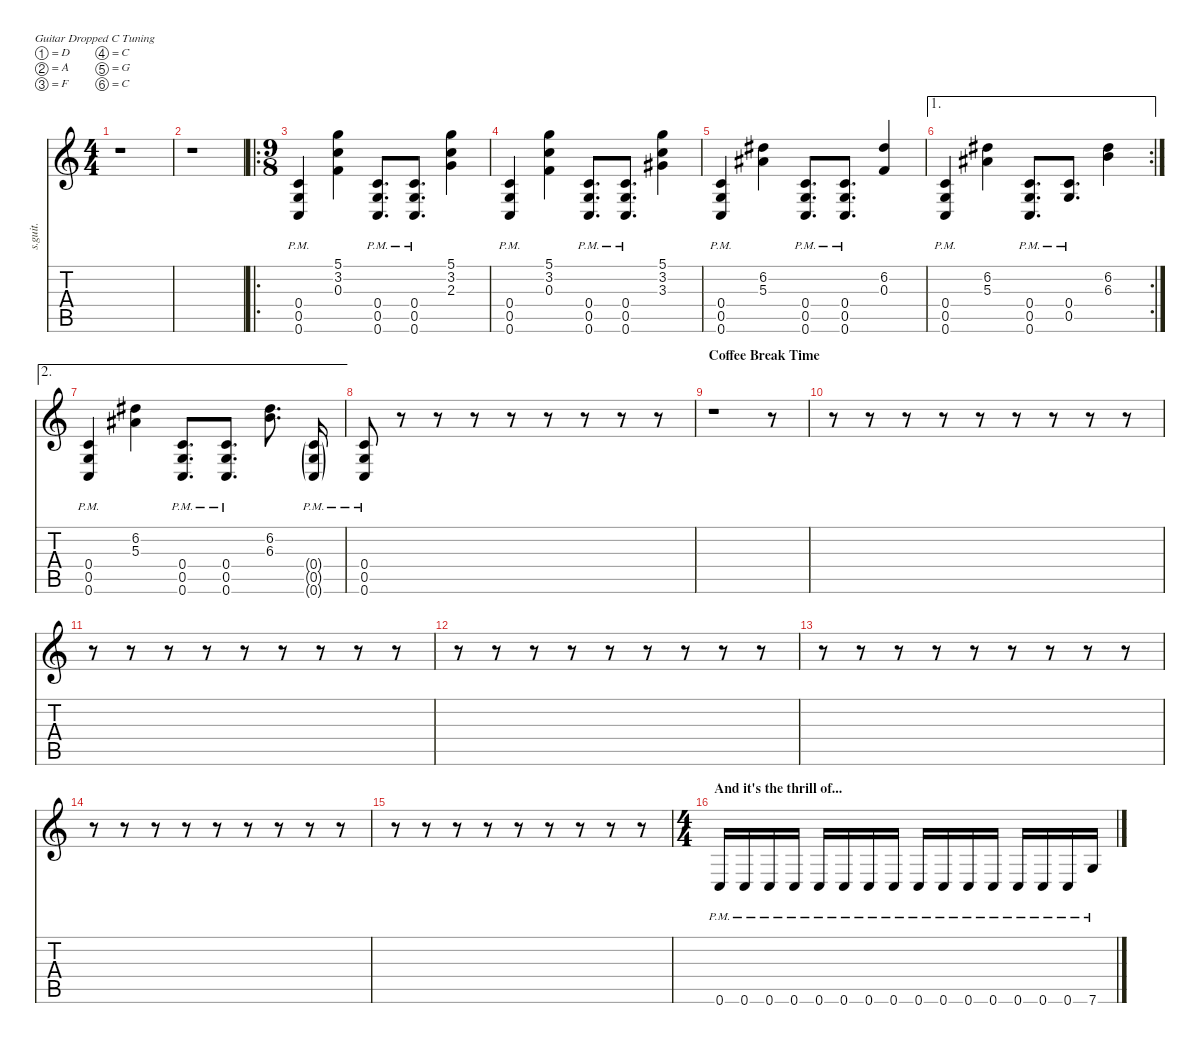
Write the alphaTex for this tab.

\defaultSystemsLayout 4
\hideDynamics
\bracketExtendMode nobrackets
\track ("Guitar2" "s.guit.") {instrument distortionguitar}
\staff {score tabs}
\tuning (D4 A3 F3 C3 G2 C2)
\ts (4 4)
\tempo (116 hide)
\clef g2
\ks c
r.1{dy f} |
r.1 |
\ro
\ts (9 8)
\beaming (8 2 2 2 2)
(0.4{pm} 0.5{pm} 0.6{pm}).4{lyrics (0 "") lyrics (1 "") lyrics (2 "") lyrics (3 "") lyrics (4 "")} (5.1 3.2 0.3).4{lyrics (0 "") lyrics (1 "") lyrics (2 "") lyrics (3 "") lyrics (4 "")} (0.4{pm} 0.5{pm} 0.6{pm}).8{d lyrics (0 "") lyrics (1 "") lyrics (2 "") lyrics (3 "") lyrics (4 "")} (0.4{pm} 0.5{pm} 0.6{pm}).8{d lyrics (0 "") lyrics (1 "") lyrics (2 "") lyrics (3 "") lyrics (4 "")} (5.1 3.2 2.3).4{lyrics (0 "") lyrics (1 "") lyrics (2 "") lyrics (3 "") lyrics (4 "")} |
(0.4{pm} 0.5{pm} 0.6{pm}).4{lyrics (0 "") lyrics (1 "") lyrics (2 "") lyrics (3 "") lyrics (4 "")} (5.1 3.2 0.3).4{lyrics (0 "") lyrics (1 "") lyrics (2 "") lyrics (3 "") lyrics (4 "")} (0.4{pm} 0.5{pm} 0.6{pm}).8{d lyrics (0 "") lyrics (1 "") lyrics (2 "") lyrics (3 "") lyrics (4 "")} (0.4{pm} 0.5{pm} 0.6{pm}).8{d lyrics (0 "") lyrics (1 "") lyrics (2 "") lyrics (3 "") lyrics (4 "")} (5.1 3.2 3.3{acc #}).4{lyrics (0 "") lyrics (1 "") lyrics (2 "") lyrics (3 "") lyrics (4 "")} |
(0.4{pm} 0.5{pm} 0.6{pm}).4{lyrics (0 "") lyrics (1 "") lyrics (2 "") lyrics (3 "") lyrics (4 "")} (6.2{acc #} 5.3{acc #}).4{lyrics (0 "") lyrics (1 "") lyrics (2 "") lyrics (3 "") lyrics (4 "")} (0.4{pm} 0.5{pm} 0.6{pm}).8{d lyrics (0 "") lyrics (1 "") lyrics (2 "") lyrics (3 "") lyrics (4 "")} (0.4{pm} 0.5{pm} 0.6{pm}).8{d lyrics (0 "") lyrics (1 "") lyrics (2 "") lyrics (3 "") lyrics (4 "")} (6.2{acc #} 0.3).4{lyrics (0 "") lyrics (1 "") lyrics (2 "") lyrics (3 "") lyrics (4 "")} |
\ae 1
\rc 2
(0.4{pm} 0.5{pm} 0.6{pm}).4{lyrics (0 "") lyrics (1 "") lyrics (2 "") lyrics (3 "") lyrics (4 "")} (6.2{acc #} 5.3{acc #}).4{lyrics (0 "") lyrics (1 "") lyrics (2 "") lyrics (3 "") lyrics (4 "")} (0.4{pm} 0.5{pm} 0.6{pm}).8{d lyrics (0 "") lyrics (1 "") lyrics (2 "") lyrics (3 "") lyrics (4 "")} (0.4{pm} 0.5{pm}).8{d lyrics (0 "") lyrics (1 "") lyrics (2 "") lyrics (3 "") lyrics (4 "")} (6.2{acc #} 6.3).4{lyrics (0 "") lyrics (1 "") lyrics (2 "") lyrics (3 "") lyrics (4 "")} |
\ae 2
(0.4{pm} 0.5{pm} 0.6{pm}).4{lyrics (0 "") lyrics (1 "") lyrics (2 "") lyrics (3 "") lyrics (4 "")} (6.2{acc #} 5.3{acc #}).4{lyrics (0 "") lyrics (1 "") lyrics (2 "") lyrics (3 "") lyrics (4 "")} (0.4{pm} 0.5{pm} 0.6{pm}).8{d lyrics (0 "") lyrics (1 "") lyrics (2 "") lyrics (3 "") lyrics (4 "")} (0.4{pm} 0.5{pm} 0.6{pm}).8{d lyrics (0 "") lyrics (1 "") lyrics (2 "") lyrics (3 "") lyrics (4 "")} (6.2{acc #} 6.3).8{d lyrics (0 "") lyrics (1 "") lyrics (2 "") lyrics (3 "") lyrics (4 "")} (0.4{g pm} 0.5{g pm} 0.6{g pm}).16{lyrics (0 "") lyrics (1 "") lyrics (2 "") lyrics (3 "") lyrics (4 "")} |
(0.4{pm} 0.5{pm} 0.6{pm}).8{lyrics (0 "") lyrics (1 "") lyrics (2 "") lyrics (3 "") lyrics (4 "")} r.8 r.8 r.8 r.8 r.8 r.8 r.8 r.8 |
\section ("" "Coffee Break Time")
r.1 r.8 |
r.8 r.8 r.8 r.8 r.8 r.8 r.8 r.8 r.8 |
r.8 r.8 r.8 r.8 r.8 r.8 r.8 r.8 r.8 |
r.8 r.8 r.8 r.8 r.8 r.8 r.8 r.8 r.8 |
r.8 r.8 r.8 r.8 r.8 r.8 r.8 r.8 r.8 |
r.8 r.8 r.8 r.8 r.8 r.8 r.8 r.8 r.8 |
r.8 r.8 r.8 r.8 r.8 r.8 r.8 r.8 r.8 |
\ts (4 4)
\beaming (8 2 2 2 2)
\section ("" "And it's the thrill of...")
\tempo (106 hide)
0.6{pm}.16{lyrics (0 "") lyrics (1 "") lyrics (2 "") lyrics (3 "") lyrics (4 "")} 0.6{pm}.16{lyrics (0 "") lyrics (1 "") lyrics (2 "") lyrics (3 "") lyrics (4 "")} 0.6{pm}.16{lyrics (0 "") lyrics (1 "") lyrics (2 "") lyrics (3 "") lyrics (4 "")} 0.6{pm}.16{lyrics (0 "") lyrics (1 "") lyrics (2 "") lyrics (3 "") lyrics (4 "")} 0.6{pm}.16{lyrics (0 "") lyrics (1 "") lyrics (2 "") lyrics (3 "") lyrics (4 "")} 0.6{pm}.16{lyrics (0 "") lyrics (1 "") lyrics (2 "") lyrics (3 "") lyrics (4 "")} 0.6{pm}.16{lyrics (0 "") lyrics (1 "") lyrics (2 "") lyrics (3 "") lyrics (4 "")} 0.6{pm}.16{lyrics (0 "") lyrics (1 "") lyrics (2 "") lyrics (3 "") lyrics (4 "")} 0.6{pm}.16{lyrics (0 "") lyrics (1 "") lyrics (2 "") lyrics (3 "") lyrics (4 "")} 0.6{pm}.16{lyrics (0 "") lyrics (1 "") lyrics (2 "") lyrics (3 "") lyrics (4 "")} 0.6{pm}.16{lyrics (0 "") lyrics (1 "") lyrics (2 "") lyrics (3 "") lyrics (4 "")} 0.6{pm}.16{lyrics (0 "") lyrics (1 "") lyrics (2 "") lyrics (3 "") lyrics (4 "")} 0.6{pm}.16{lyrics (0 "") lyrics (1 "") lyrics (2 "") lyrics (3 "") lyrics (4 "")} 0.6{pm}.16{lyrics (0 "") lyrics (1 "") lyrics (2 "") lyrics (3 "") lyrics (4 "")} 0.6{pm}.16{lyrics (0 "") lyrics (1 "") lyrics (2 "") lyrics (3 "") lyrics (4 "")} 7.6{pm}.16{lyrics (0 "") lyrics (1 "") lyrics (2 "") lyrics (3 "") lyrics (4 "")}
